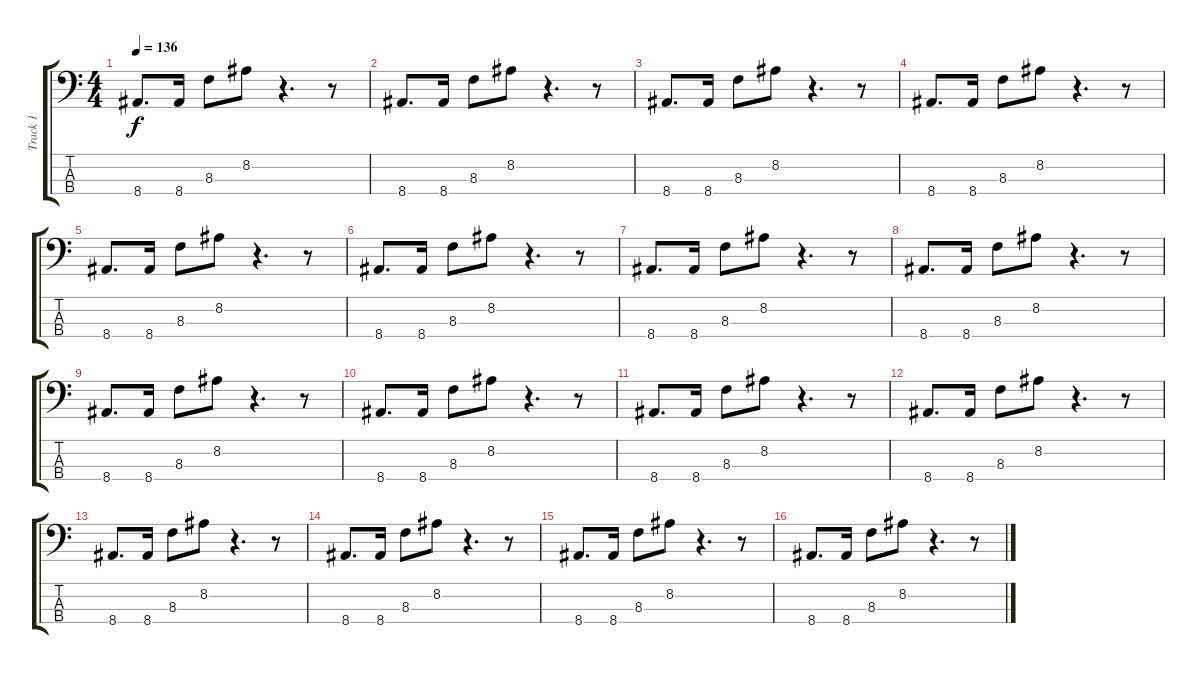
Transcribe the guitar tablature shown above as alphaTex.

\track ("Track 1" "Track 1") {instrument electricbassfinger}
\staff {score tabs}
\tuning (G2 D2 A1 D1) {hide}
\ts (4 4)
\tempo 136
\clef f4
\ks c
8.4.8{d dy f} 8.4.16 8.3.8 8.2.8 r.4{d} r.8 |
8.4.8{d} 8.4.16 8.3.8 8.2.8 r.4{d} r.8 |
8.4.8{d} 8.4.16 8.3.8 8.2.8 r.4{d} r.8 |
8.4.8{d} 8.4.16 8.3.8 8.2.8 r.4{d} r.8 |
8.4.8{d} 8.4.16 8.3.8 8.2.8 r.4{d} r.8 |
8.4.8{d} 8.4.16 8.3.8 8.2.8 r.4{d} r.8 |
8.4.8{d} 8.4.16 8.3.8 8.2.8 r.4{d} r.8 |
8.4.8{d} 8.4.16 8.3.8 8.2.8 r.4{d} r.8 |
8.4.8{d} 8.4.16 8.3.8 8.2.8 r.4{d} r.8 |
8.4.8{d} 8.4.16 8.3.8 8.2.8 r.4{d} r.8 |
8.4.8{d} 8.4.16 8.3.8 8.2.8 r.4{d} r.8 |
8.4.8{d} 8.4.16 8.3.8 8.2.8 r.4{d} r.8 |
8.4.8{d} 8.4.16 8.3.8 8.2.8 r.4{d} r.8 |
8.4.8{d} 8.4.16 8.3.8 8.2.8 r.4{d} r.8 |
8.4.8{d} 8.4.16 8.3.8 8.2.8 r.4{d} r.8 |
8.4.8{d} 8.4.16 8.3.8 8.2.8 r.4{d} r.8
